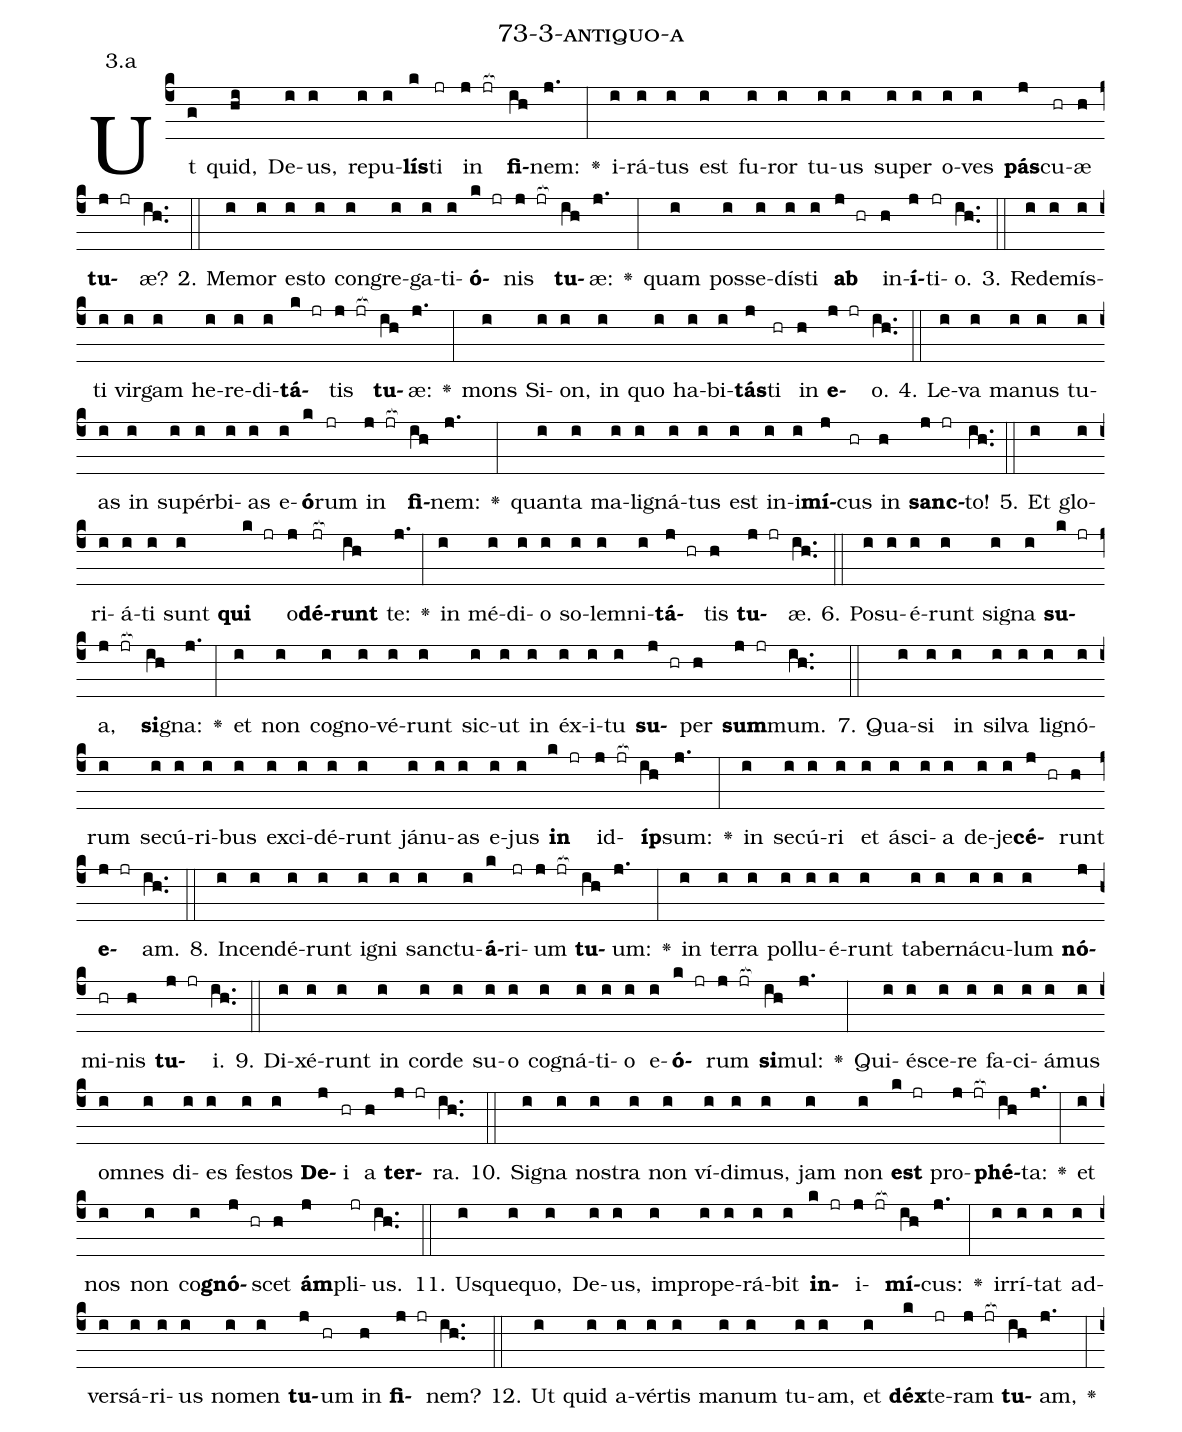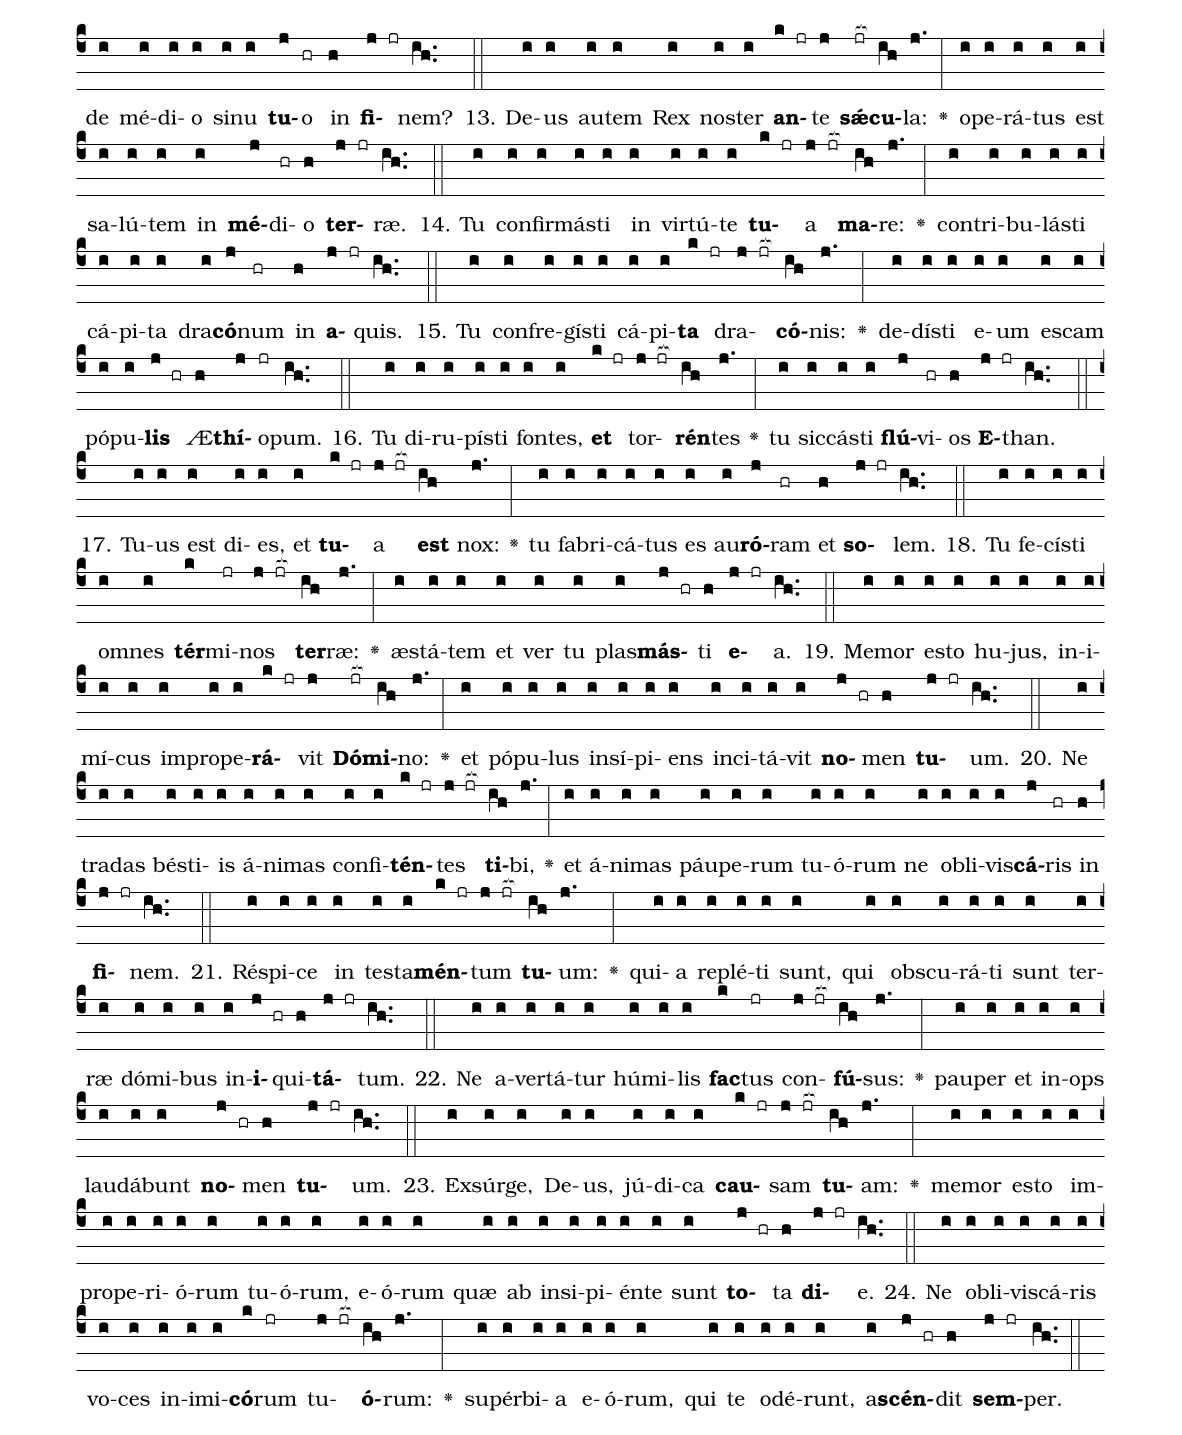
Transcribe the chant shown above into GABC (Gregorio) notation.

name: 73-3-antiquo-a;
annotation: 3.a;
%%
(c4)Ut(g) quid,(hi) De(i)us,(i) re(i)pu(i)<b>lís</b>(k)ti(jr) in(j jr[ocb:1{]) <b>fi</b>(ih[ocb:0}])nem:(j.) <v>\greheightstar</v>(:) i(i)rá(i)tus(i) est(i) fu(i)ror(i) tu(i)us(i) su(i)per(i) o(i)ves(i) <b>pás</b>(j)cu(hr)æ(h) <b>tu</b>(j jr)æ?(ih..) (::)
2. Me(i)mor(i) es(i)to(i) con(i)gre(i)ga(i)ti(i)<b>ó</b>(k jr)nis(j jr[ocb:1{]) <b>tu</b>(ih[ocb:0}])æ:(j.) <v>\greheightstar</v>(:) quam(i) pos(i)se(i)dís(i)ti(i) <b>ab</b>(j hr) in(h)<b>í</b>(j)ti(jr)o.(ih..) (::)
3. Red(i)e(i)mís(i)ti(i) vir(i)gam(i) he(i)re(i)di(i)<b>tá</b>(k jr)tis(j jr[ocb:1{]) <b>tu</b>(ih[ocb:0}])æ:(j.) <v>\greheightstar</v>(:) mons(i) Si(i)on,(i) in(i) quo(i) ha(i)bi(i)<b>tás</b>(j)ti(hr) in(h) <b>e</b>(j jr)o.(ih..) (::)
4. Le(i)va(i) ma(i)nus(i) tu(i)as(i) in(i) su(i)pér(i)bi(i)as(i) e(i)<b>ó</b>(k)rum(jr) in(j jr[ocb:1{]) <b>fi</b>(ih[ocb:0}])nem:(j.) <v>\greheightstar</v>(:) quan(i)ta(i) ma(i)li(i)gná(i)tus(i) est(i) in(i)i(i)<b>mí</b>(j)cus(hr) in(h) <b>sanc</b>(j jr)to!(ih..) (::)
5. Et(i) glo(i)ri(i)á(i)ti(i) sunt(i) <b>qui</b>(k jr) o(j)<b>dé</b>(jr[ocb:1{])<b>runt</b>(ih[ocb:0}]) te:(j.) <v>\greheightstar</v>(:) in(i) mé(i)di(i)o(i) so(i)lem(i)ni(i)<b>tá</b>(j hr)tis(h) <b>tu</b>(j jr)æ.(ih..) (::)
6. Po(i)su(i)é(i)runt(i) si(i)gna(i) <b>su</b>(k jr)a,(j jr[ocb:1{]) <b>si</b>(ih[ocb:0}])gna:(j.) <v>\greheightstar</v>(:) et(i) non(i) co(i)gno(i)vé(i)runt(i) sic(i)ut(i) in(i) éx(i)i(i)tu(i) <b>su</b>(j hr)per(h) <b>sum</b>(j jr)mum.(ih..) (::)
7. Qua(i)si(i) in(i) sil(i)va(i) li(i)gnó(i)rum(i) se(i)cú(i)ri(i)bus(i) ex(i)ci(i)dé(i)runt(i) já(i)nu(i)as(i) e(i)jus(i) <b>in</b>(k jr) id(j jr[ocb:1{])<b>íp</b>(ih[ocb:0}])sum:(j.) <v>\greheightstar</v>(:) in(i) se(i)cú(i)ri(i) et(i) á(i)sci(i)a(i) de(i)je(i)<b>cé</b>(j hr)runt(h) <b>e</b>(j jr)am.(ih..) (::)
8. In(i)cen(i)dé(i)runt(i) i(i)gni(i) sanc(i)tu(i)<b>á</b>(k)ri(jr)um(j jr[ocb:1{]) <b>tu</b>(ih[ocb:0}])um:(j.) <v>\greheightstar</v>(:) in(i) ter(i)ra(i) pol(i)lu(i)é(i)runt(i) ta(i)ber(i)ná(i)cu(i)lum(i) <b>nó</b>(j)mi(hr)nis(h) <b>tu</b>(j jr)i.(ih..) (::)
9. Di(i)xé(i)runt(i) in(i) cor(i)de(i) su(i)o(i) co(i)gná(i)ti(i)o(i) e(i)<b>ó</b>(k jr)rum(j jr[ocb:1{]) <b>si</b>(ih[ocb:0}])mul:(j.) <v>\greheightstar</v>(:) Qui(i)é(i)sce(i)re(i) fa(i)ci(i)á(i)mus(i) om(i)nes(i) di(i)es(i) fes(i)tos(i) <b>De</b>(j)i(hr) a(h) <b>ter</b>(j jr)ra.(ih..) (::)
10. Si(i)gna(i) nos(i)tra(i) non(i) ví(i)di(i)mus,(i) jam(i) non(i) <b>est</b>(k jr) pro(j jr[ocb:1{])<b>phé</b>(ih[ocb:0}])ta:(j.) <v>\greheightstar</v>(:) et(i) nos(i) non(i) co(i)<b>gnó</b>(j hr)scet(h) <b>ám</b>(j)pli(jr)us.(ih..) (::)
11. Us(i)que(i)quo,(i) De(i)us,(i) im(i)pro(i)pe(i)rá(i)bit(i) <b>in</b>(k jr)i(j jr[ocb:1{])<b>mí</b>(ih[ocb:0}])cus:(j.) <v>\greheightstar</v>(:) ir(i)rí(i)tat(i) ad(i)ver(i)sá(i)ri(i)us(i) no(i)men(i) <b>tu</b>(j)um(hr) in(h) <b>fi</b>(j jr)nem?(ih..) (::)
12. Ut(i) quid(i) a(i)vér(i)tis(i) ma(i)num(i) tu(i)am,(i) et(i) <b>déx</b>(k)te(jr)ram(j jr[ocb:1{]) <b>tu</b>(ih[ocb:0}])am,(j.) <v>\greheightstar</v>(:) de(i) mé(i)di(i)o(i) si(i)nu(i) <b>tu</b>(j)o(hr) in(h) <b>fi</b>(j jr)nem?(ih..) (::)
13. De(i)us(i) au(i)tem(i) Rex(i) nos(i)ter(i) <b>an</b>(k jr)te(j) <b>sǽ</b>(jr[ocb:1{])<b>cu</b>(ih[ocb:0}])la:(j.) <v>\greheightstar</v>(:) o(i)pe(i)rá(i)tus(i) est(i) sa(i)lú(i)tem(i) in(i) <b>mé</b>(j)di(hr)o(h) <b>ter</b>(j jr)ræ.(ih..) (::)
14. Tu(i) con(i)fir(i)más(i)ti(i) in(i) vir(i)tú(i)te(i) <b>tu</b>(k jr)a(j jr[ocb:1{]) <b>ma</b>(ih[ocb:0}])re:(j.) <v>\greheightstar</v>(:) con(i)tri(i)bu(i)lás(i)ti(i) cá(i)pi(i)ta(i) dra(i)<b>có</b>(j)num(hr) in(h) <b>a</b>(j jr)quis.(ih..) (::)
15. Tu(i) con(i)fre(i)gís(i)ti(i) cá(i)pi(i)<b>ta</b>(k jr) dra(j jr[ocb:1{])<b>có</b>(ih[ocb:0}])nis:(j.) <v>\greheightstar</v>(:) de(i)dís(i)ti(i) e(i)um(i) es(i)cam(i) pó(i)pu(i)<b>lis</b>(j hr) Æ(h)<b>thí</b>(j)o(jr)pum.(ih..) (::)
16. Tu(i) di(i)ru(i)pís(i)ti(i) fon(i)tes,(i) <b>et</b>(k jr) tor(j jr[ocb:1{])<b>rén</b>(ih[ocb:0}])tes(j.) <v>\greheightstar</v>(:) tu(i) sic(i)cás(i)ti(i) <b>flú</b>(j)vi(hr)os(h) <b>E</b>(j jr)than.(ih..) (::)
17. Tu(i)us(i) est(i) di(i)es,(i) et(i) <b>tu</b>(k jr)a(j jr[ocb:1{]) <b>est</b>(ih[ocb:0}]) nox:(j.) <v>\greheightstar</v>(:) tu(i) fa(i)bri(i)cá(i)tus(i) es(i) au(i)<b>ró</b>(j)ram(hr) et(h) <b>so</b>(j jr)lem.(ih..) (::)
18. Tu(i) fe(i)cís(i)ti(i) om(i)nes(i) <b>tér</b>(k)mi(jr)nos(j jr[ocb:1{]) <b>ter</b>(ih[ocb:0}])ræ:(j.) <v>\greheightstar</v>(:) æs(i)tá(i)tem(i) et(i) ver(i) tu(i) plas(i)<b>más</b>(j hr)ti(h) <b>e</b>(j jr)a.(ih..) (::)
19. Me(i)mor(i) es(i)to(i) hu(i)jus,(i) in(i)i(i)mí(i)cus(i) im(i)pro(i)pe(i)<b>rá</b>(k jr)vit(j) <b>Dó</b>(jr[ocb:1{])<b>mi</b>(ih[ocb:0}])no:(j.) <v>\greheightstar</v>(:) et(i) pó(i)pu(i)lus(i) in(i)sí(i)pi(i)ens(i) in(i)ci(i)tá(i)vit(i) <b>no</b>(j hr)men(h) <b>tu</b>(j jr)um.(ih..) (::)
20. Ne(i) tra(i)das(i) bés(i)ti(i)is(i) á(i)ni(i)mas(i) con(i)fi(i)<b>tén</b>(k jr)tes(j jr[ocb:1{]) <b>ti</b>(ih[ocb:0}])bi,(j.) <v>\greheightstar</v>(:) et(i) á(i)ni(i)mas(i) páu(i)pe(i)rum(i) tu(i)ó(i)rum(i) ne(i) ob(i)li(i)vis(i)<b>cá</b>(j)ris(hr) in(h) <b>fi</b>(j jr)nem.(ih..) (::)
21. Ré(i)spi(i)ce(i) in(i) tes(i)ta(i)<b>mén</b>(k jr)tum(j jr[ocb:1{]) <b>tu</b>(ih[ocb:0}])um:(j.) <v>\greheightstar</v>(:) qui(i)a(i) re(i)plé(i)ti(i) sunt,(i) qui(i) obs(i)cu(i)rá(i)ti(i) sunt(i) ter(i)ræ(i) dó(i)mi(i)bus(i) in(i)<b>i</b>(j hr)qui(h)<b>tá</b>(j jr)tum.(ih..) (::)
22. Ne(i) a(i)ver(i)tá(i)tur(i) hú(i)mi(i)lis(i) <b>fac</b>(k)tus(jr) con(j jr[ocb:1{])<b>fú</b>(ih[ocb:0}])sus:(j.) <v>\greheightstar</v>(:) pau(i)per(i) et(i) in(i)ops(i) lau(i)dá(i)bunt(i) <b>no</b>(j hr)men(h) <b>tu</b>(j jr)um.(ih..) (::)
23. Ex(i)súr(i)ge,(i) De(i)us,(i) jú(i)di(i)ca(i) <b>cau</b>(k jr)sam(j jr[ocb:1{]) <b>tu</b>(ih[ocb:0}])am:(j.) <v>\greheightstar</v>(:) me(i)mor(i) es(i)to(i) im(i)pro(i)pe(i)ri(i)ó(i)rum(i) tu(i)ó(i)rum,(i) e(i)ó(i)rum(i) quæ(i) ab(i) in(i)si(i)pi(i)én(i)te(i) sunt(i) <b>to</b>(j hr)ta(h) <b>di</b>(j jr)e.(ih..) (::)
24. Ne(i) ob(i)li(i)vis(i)cá(i)ris(i) vo(i)ces(i) in(i)i(i)mi(i)<b>có</b>(k)rum(jr) tu(j jr[ocb:1{])<b>ó</b>(ih[ocb:0}])rum:(j.) <v>\greheightstar</v>(:) su(i)pér(i)bi(i)a(i) e(i)ó(i)rum,(i) qui(i) te(i) o(i)dé(i)runt,(i) a(i)<b>scén</b>(j hr)dit(h) <b>sem</b>(j jr)per.(ih..) (::)
